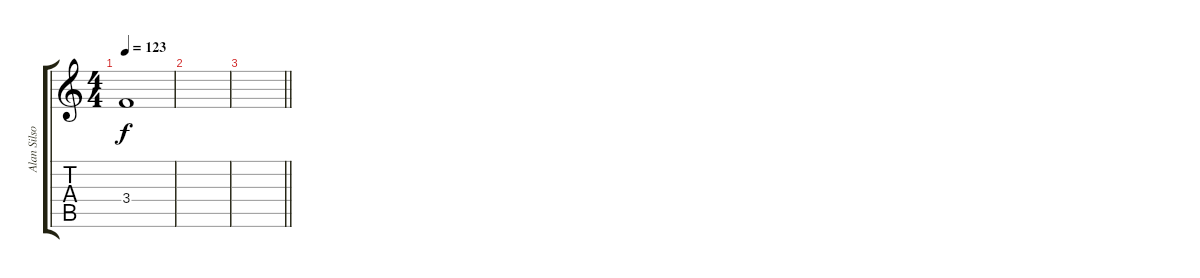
\track ("Alan Silson - Riff" "Alan Silso") {instrument overdrivenguitar}
\staff {score tabs}
\tuning (E4 B3 G3 D3 A2 E2) {hide}
\ts (4 4)
\tempo 123
\clef g2
\ks c
3.4.1{dy f} |
|
\barLineRight lightlight
